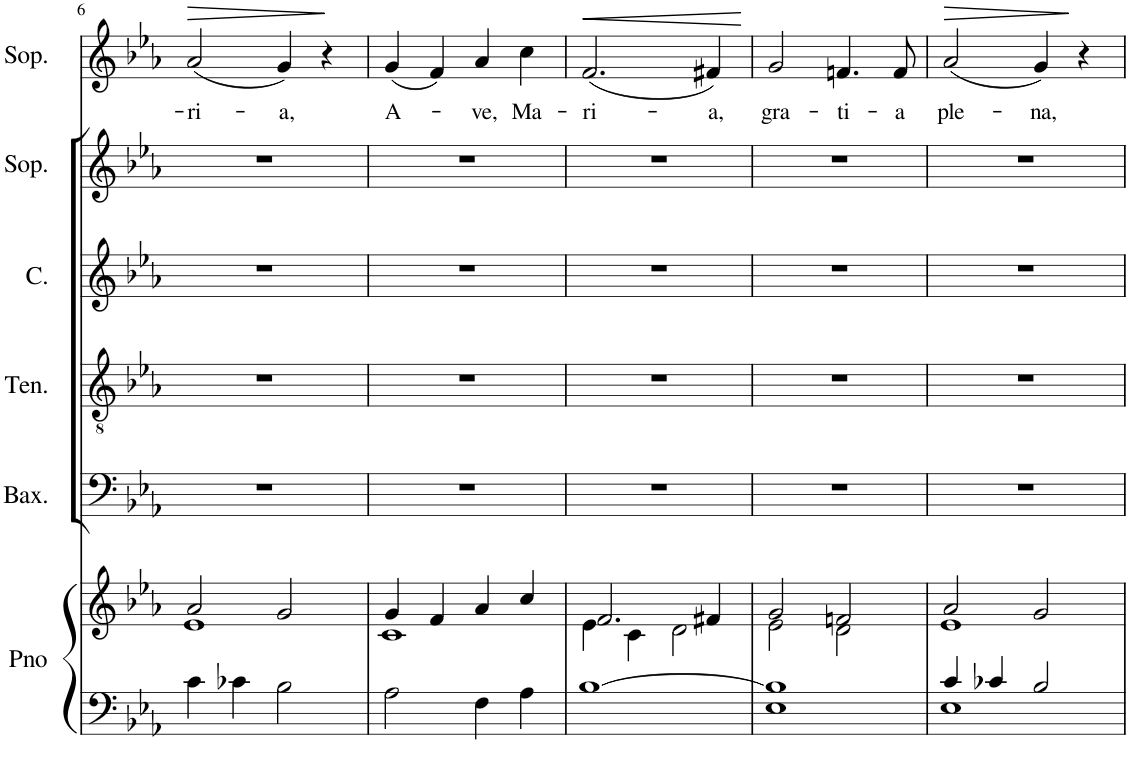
**kern	**kern	**kern	**kern	**kern	**kern	**kern	**text	**dynam
*part6	*part6	*part5	*part4	*part3	*part2	*part1	*part1	*part1
*staff7	*staff6	*staff5	*staff4	*staff3	*staff2	*staff1	*staff1	*staff1
*I"Piano	*	*I"Baixo	*I"Tenor	*I"Contralto	*I"Soprano	*I"Soprano	*	*
*I'Pno	*	*I'Bax.	*I'Ten.	*I'C.	*I'Sop.	*I'Sop.	*	*
!!LO:PB:g=z
*clefF4	*clefG2	*clefF4	*clefGv2	*clefG2	*clefG2	*clefG2	*	*
*k[b-e-a-]	*k[b-e-a-]	*k[b-e-a-]	*k[b-e-a-]	*k[b-e-a-]	*k[b-e-a-]	*k[b-e-a-]	*	*
*M4/4	*M4/4	*M4/4	*M4/4	*M4/4	*M4/4	*M4/4	*	*
*met(c)	*met(c)	*met(c)	*met(c)	*met(c)	*met(c)	*met(c)	*	*
=6	=6	=6	=6	=6	=6	=6	=6	=6
*	*^	*	*	*	*	*	*	*
!	!	!	!	!	!	!	!	!LO:LY:b	!LO:HP:b
4c\	2a-/	1e-	1r	1r	1r	1r	(2a-/	-ri-	>
4c-X\	.	.	.	.	.	.	.	.	.
!	!	!	!	!	!	!	!	!LO:LY:b	!
2B-\	2g/	.	.	.	.	.	4g/)	-a,	.
.	.	.	.	.	.	.	4r	.	]
=7	=7	=7	=7	=7	=7	=7	=7	=7	=7
!	!	!	!	!	!	!	!	!LO:LY:b	!
2A-\	4g/	1c	1r	1r	1r	1r	(4g/	A-	.
.	4f/	.	.	.	.	.	4f/)	.	.
!	!	!	!	!	!	!	!	!LO:LY:b	!
4F\	4a-/	.	.	.	.	.	4a-/	-ve,	.
!	!	!	!	!	!	!	!	!LO:LY:b	!
4A-\	4cc/	.	.	.	.	.	4cc\	Ma-	.
=8	=8	=8	=8	=8	=8	=8	=8	=8	=8
!	!	!	!	!	!	!	!	!LO:LY:b	!LO:HP:b
[1B-	2.f/	4e-\	1r	1r	1r	1r	(2.f/	-ri-	<
.	.	4c\	.	.	.	.	.	.	.
.	.	2d\	.	.	.	.	.	.	.
!	!	!	!	!	!	!	!	!LO:LY:b	!
.	4f#X/	.	.	.	.	.	4f#X/)	-a,	.
*	*v	*v	*	*	*	*	*	*	*
.	.	.	.	.	.	.	.	[
=9	=9	=9	=9	=9	=9	=9	=9	=9
*	*^	*	*	*	*	*	*	*
!	!	!	!	!	!	!	!	!LO:LY:b	!
1E- 1B-]	2g/	2e-\	1r	1r	1r	1r	2g/	gra-	.
!	!	!	!	!	!	!	!	!LO:LY:b	!
.	2fn/	2d\	.	.	.	.	4.fn/	-ti-	.
!	!	!	!	!	!	!	!	!LO:LY:b	!
.	.	.	.	.	.	.	8f/	-a	.
=10	=10	=10	=10	=10	=10	=10	=10	=10	=10
*^	*	*	*	*	*	*	*	*	*
!	!	!	!	!	!	!	!	!	!LO:LY:b	!LO:HP:b
4c/	1E-	2a-/	1e-	1r	1r	1r	1r	(2a-/	ple-	>
4c-X/	.	.	.	.	.	.	.	.	.	.
!	!	!	!	!	!	!	!	!	!LO:LY:b	!
2B-/	.	2g/	.	.	.	.	.	4g/)	-na,	.
.	.	.	.	.	.	.	.	4r	.	]
*v	*v	*	*	*	*	*	*	*	*	*
*	*v	*v	*	*	*	*	*	*	*
=	=	=	=	=	=	=	=	=
*-	*-	*-	*-	*-	*-	*-	*-	*-
